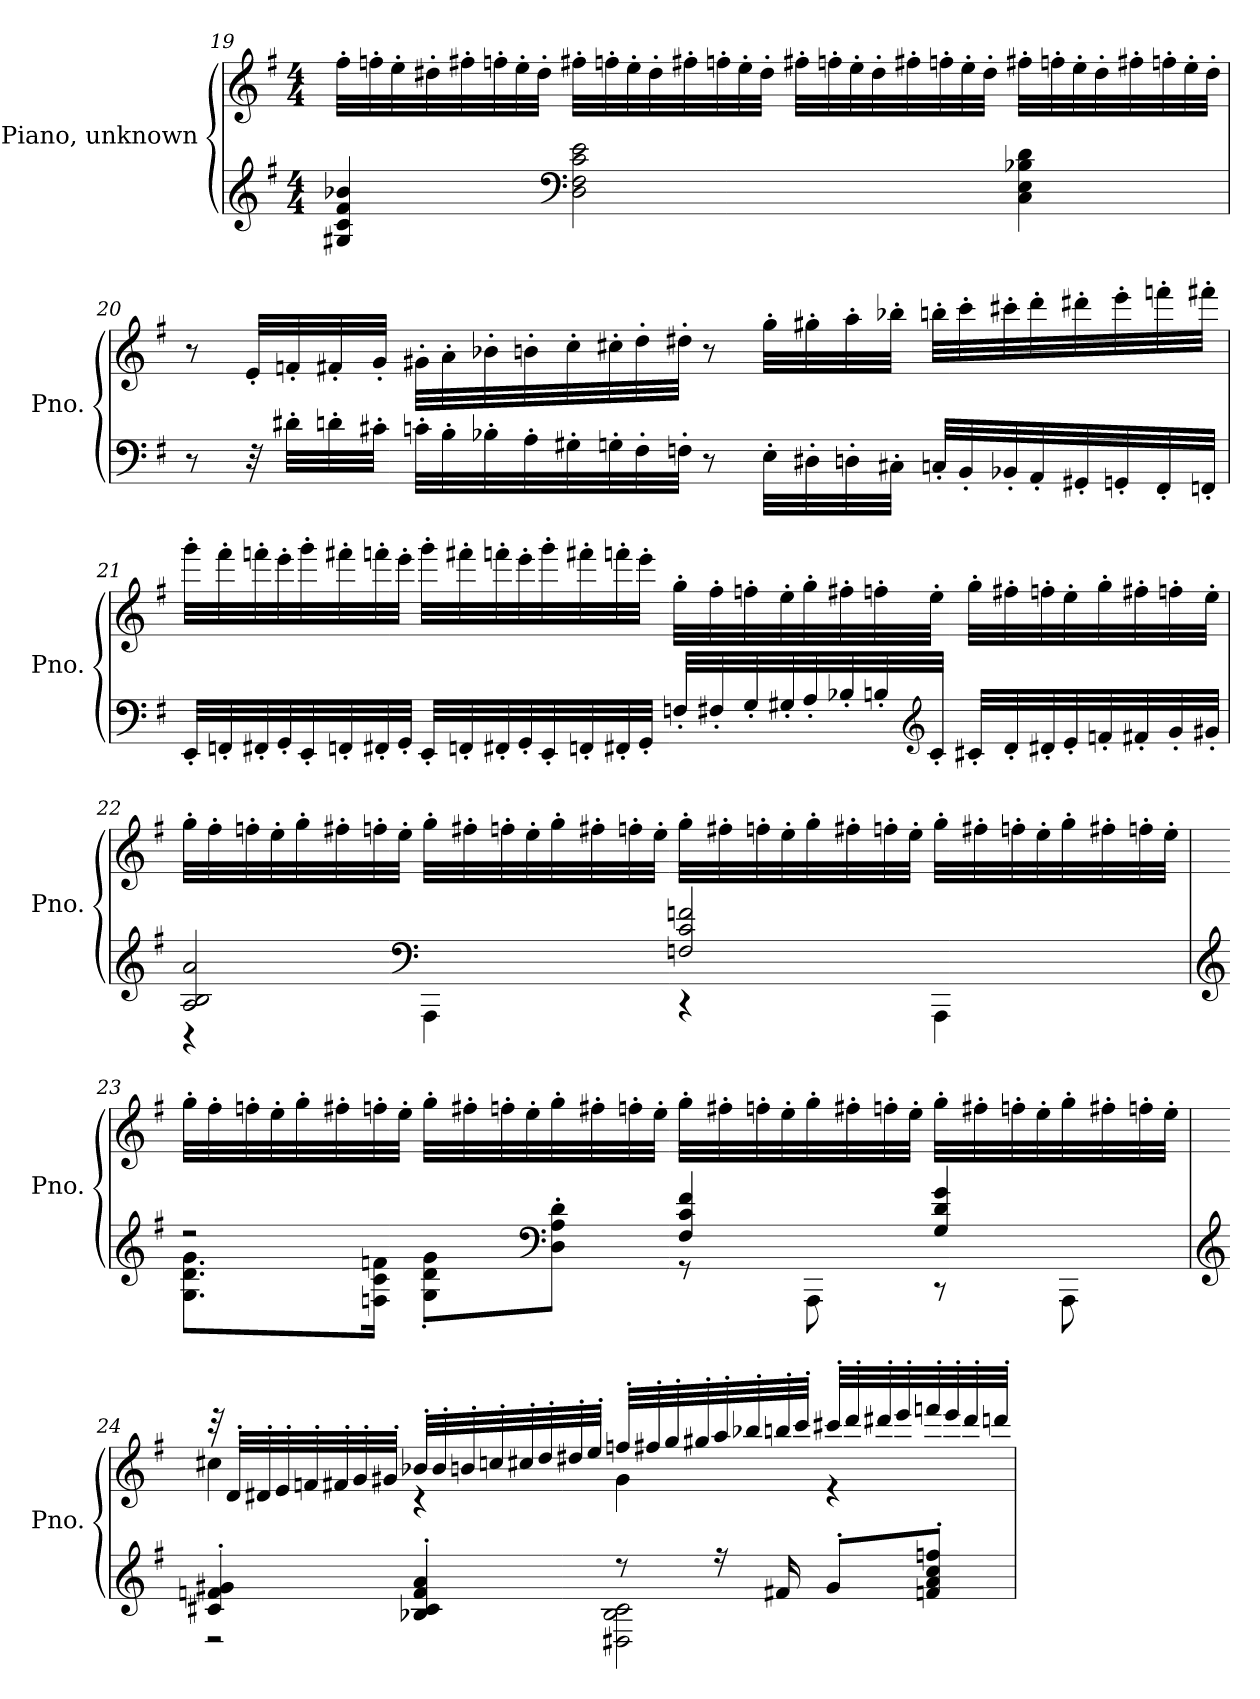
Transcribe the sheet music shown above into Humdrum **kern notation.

**kern	**kern
*part1	*part1
*staff2	*staff1
*I"Piano, unknown	*
*I'Pno.	*
!!LO:PB:g=z
*clefG2	*clefG2
*k[f#]	*k[f#]
*M4/4	*M4/4
=19	=19
4G#X/ 4c/ 4f#/ 4b-X/	32ff#'\LLL
.	32ffn'\
.	32ee'\
.	32dd#X'\
.	32ff#X'\
.	32ffn'\
.	32ee'\
.	32dd#'\JJJ
*clefF4	*
2D\ 2F#\ 2c\ 2e\	32ff#X'\LLL
.	32ffn'\
.	32ee'\
.	32dd#'\
.	32ff#X'\
.	32ffn'\
.	32ee'\
.	32dd#'\JJJ
.	32ff#X'\LLL
.	32ffn'\
.	32ee'\
.	32dd#'\
.	32ff#X'\
.	32ffn'\
.	32ee'\
.	32dd#'\JJJ
4C\ 4E\ 4B-X\ 4d\	32ff#X'\LLL
.	32ffn'\
.	32ee'\
.	32dd#'\
.	32ff#X'\
.	32ffn'\
.	32ee'\
.	32dd#'\JJJ
!!LO:LB:g=z
=20	=20
8r	8r
32r	32e'/LLL
32d#X'\LLL	32fn'/
32dn'\	32f#X'/
32c#X'\JJJ	32g'/JJJ
32cn'\LLL	32g#X'\LLL
32B'\	32a'\
32B-X'\	32b-X'\
32A'\	32bn'\
32G#X'\	32cc'\
32Gn'\	32cc#X'\
32F#'\	32dd'\
32Fn'\JJJ	32dd#X'\JJJ
8r	8r
32E'\LLL	32gg'\LLL
32D#X'\	32gg#X'\
32Dn'\	32aa'\
32C#X'\JJJ	32bb-X'\JJJ
32Cn'/LLL	32bbn'\LLL
32BB'/	32ccc'\
32BB-X'/	32ccc#X'\
32AA'/	32ddd'\
32GG#X'/	32ddd#X'\
32GGn'/	32eee'\
32FF#'/	32fffn'\
32FFn'/JJJ	32fff#X'\JJJ
!!LO:LB:g=z
=21	=21
32EE'/LLL	32ggg'\LLL
32FFn'/	32fff#'\
32FF#X'/	32fffn'\
32GG'/	32eee'\
32EE'/	32ggg'\
32FFn'/	32fff#X'\
32FF#X'/	32fffn'\
32GG'/JJJ	32eee'\JJJ
32EE'/LLL	32ggg'\LLL
32FFn'/	32fff#X'\
32FF#X'/	32fffn'\
32GG'/	32eee'\
32EE'/	32ggg'\
32FFn'/	32fff#X'\
32FF#X'/	32fffn'\
32GG'/JJJ	32eee'\JJJ
32Fn'/LLL	32gg'\LLL
32F#X'/	32ff#'\
32G'/	32ffn'\
32G#X'/	32ee'\
32A'/	32gg'\
32B-X'/	32ff#X'\
32Bn'/	32ffn'\
*clefG2	*
32c'/JJJ	32ee'\JJJ
32c#X'/LLL	32gg'\LLL
32d'/	32ff#X'\
32d#X'/	32ffn'\
32e'/	32ee'\
32fn'/	32gg'\
32f#X'/	32ff#X'\
32g'/	32ffn'\
32g#X'/JJJ	32ee'\JJJ
!!LO:LB:g=z
=22	=22
*^	*
2A/ 2B/ 2a/	4r	32gg'\LLL
.	.	32ff#'\
.	.	32ffn'\
.	.	32ee'\
.	.	32gg'\
.	.	32ff#X'\
.	.	32ffn'\
.	.	32ee'\JJJ
*clefF4	*	*
.	4AAA\	32gg'\LLL
.	.	32ff#X'\
.	.	32ffn'\
.	.	32ee'\
.	.	32gg'\
.	.	32ff#X'\
.	.	32ffn'\
.	.	32ee'\JJJ
2Fn/ 2c/ 2fn/	4r	32gg'\LLL
.	.	32ff#X'\
.	.	32ffn'\
.	.	32ee'\
.	.	32gg'\
.	.	32ff#X'\
.	.	32ffn'\
.	.	32ee'\JJJ
.	4AAA\	32gg'\LLL
.	.	32ff#X'\
.	.	32ffn'\
.	.	32ee'\
.	.	32gg'\
.	.	32ff#X'\
.	.	32ffn'\
.	.	32ee'\JJJ
!!LO:LB:g=z
=23	=23	=23
*clefG2	*	*
2r	8.G\ 8.d\ 8.g\L	32gg'\LLL
.	.	32ff#'\
.	.	32ffn'\
.	.	32ee'\
.	.	32gg'\
.	.	32ff#X'\
.	16Fn\ 16c\ 16fn\Jk	32ffn'\
.	.	32ee'\JJJ
.	8G\' 8d\' 8g\'L	32gg'\LLL
.	.	32ff#X'\
.	.	32ffn'\
.	.	32ee'\
*clefF4	*	*
.	8D\' 8A\' 8d\'J	32gg'\
.	.	32ff#X'\
.	.	32ffn'\
.	.	32ee'\JJJ
4F/ 4c/ 4f/	8r	32gg'\LLL
.	.	32ff#X'\
.	.	32ffn'\
.	.	32ee'\
.	8AAA\	32gg'\
.	.	32ff#X'\
.	.	32ffn'\
.	.	32ee'\JJJ
4G/ 4d/ 4g/	8r	32gg'\LLL
.	.	32ff#X'\
.	.	32ffn'\
.	.	32ee'\
.	8AAA\	32gg'\
.	.	32ff#X'\
.	.	32ffn'\
.	.	32ee'\JJJ
!!LO:LB:g=z
=24	=24	=24
*clefG2	*	*
*	*	*^
4c#X/' 4fn/' 4g#X/'	2r	32r	4cc#X\
.	.	32d'/LLL	.
.	.	32d#X'/	.
.	.	32e'/	.
.	.	32fn'/	.
.	.	32f#X'/	.
.	.	32g'/	.
.	.	32g#X'/JJJ	.
4B-X/' 4c#/' 4f/' 4a/'	.	32b-X'/LLL	4r
.	.	32b-'/	.
.	.	32bn'/	.
.	.	32ccn'/	.
.	.	32cc#X'/	.
.	.	32dd'/	.
.	.	32dd#X'/	.
.	.	32ee'/JJJ	.
8r	2D#X\ 2B-\ 2c#\	32ffn'/LLL	4g#\
.	.	32ff#X'/	.
.	.	32gg'/	.
.	.	32gg#X'/	.
16r	.	32aa'/	.
.	.	32bb-X'/	.
16f#X/	.	32bbn'/	.
.	.	32ccc'/JJJ	.
8g#'/L	.	32ccc#X'/LLL	4r
.	.	32ddd'/	.
.	.	32ddd#X'/	.
.	.	32eee'/	.
8fn/' 8a/' 8cc/' 8ffn/'J	.	32fffn'/	.
.	.	32eee'/	.
.	.	32ddd#'/	.
.	.	32dddn'/JJJ	.
*v	*v	*	*
*	*v	*v
=	=
*-	*-
